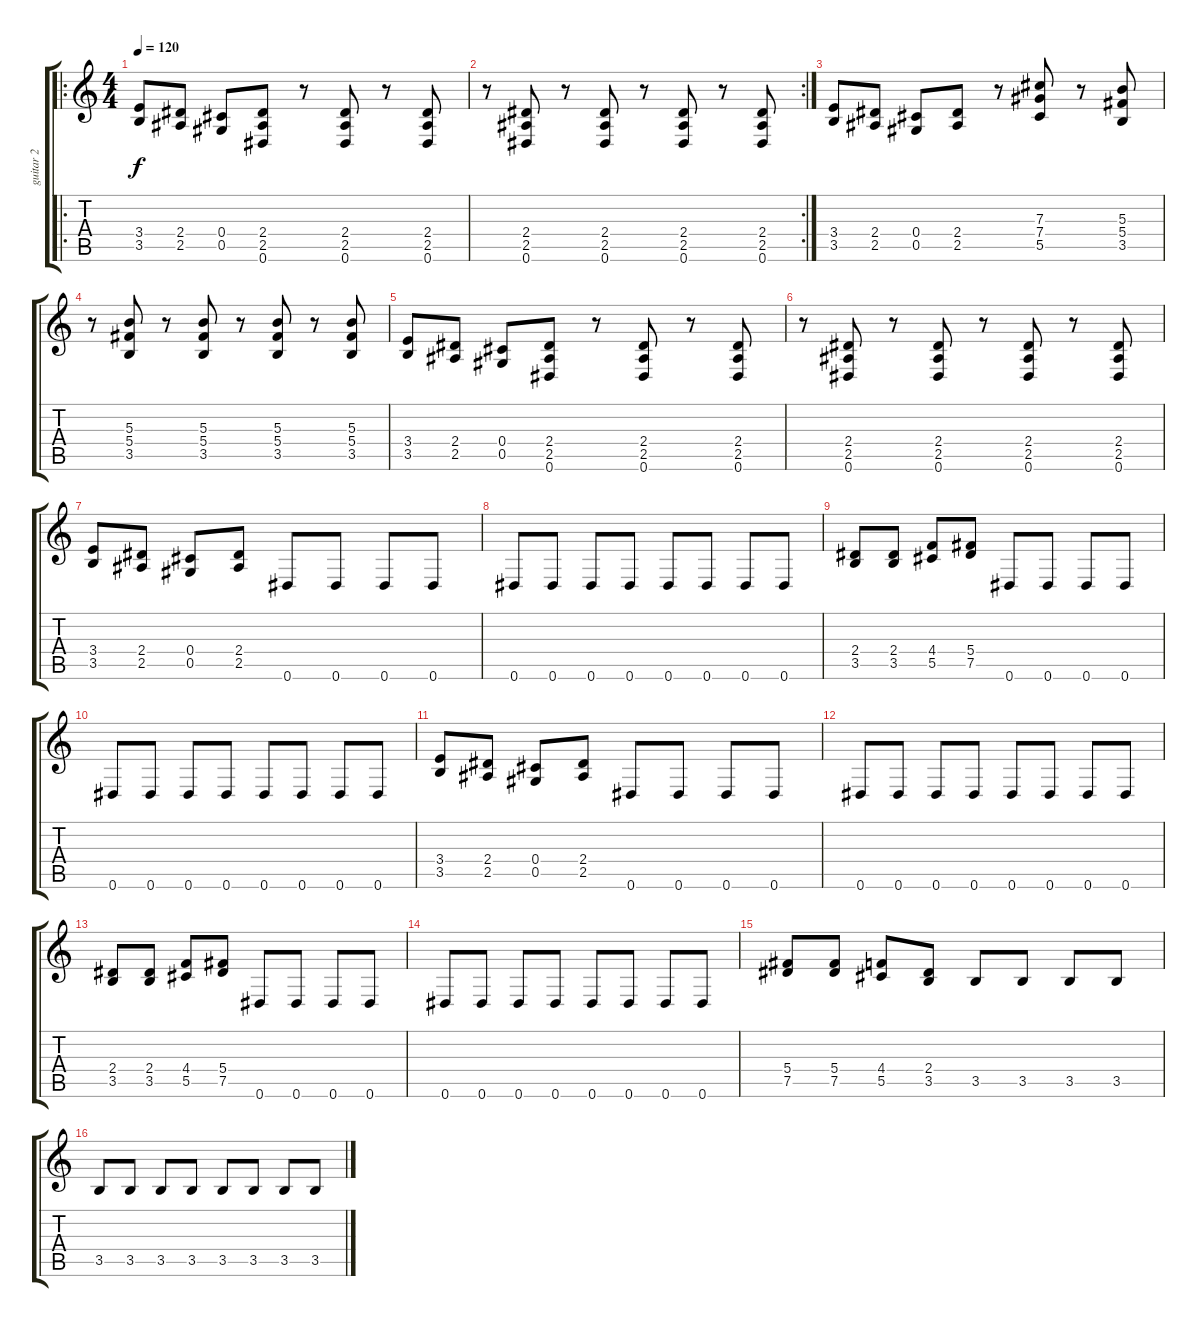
\track ("guitar 2" "guitar 2") {instrument distortionguitar}
\staff {score tabs}
\tuning (Eb4 Bb3 Gb3 Db3 Ab2 Eb2) {hide}
\ro
\ts (4 4)
\tempo 120
\clef g2
\ks c
(3.4 3.5).8{dy f} (2.4 2.5).8 (0.4 0.5).8 (2.4 2.5 0.6).8 r.8 (2.4 2.5 0.6).8 r.8 (2.4 2.5 0.6).8 |
\rc 2
r.8 (2.4 2.5 0.6).8 r.8 (2.4 2.5 0.6).8 r.8 (2.4 2.5 0.6).8 r.8 (2.4 2.5 0.6).8 |
(3.4 3.5).8 (2.4 2.5).8 (0.4 0.5).8 (2.4 2.5).8 r.8 (7.3 7.4 5.5).8 r.8 (5.3 5.4 3.5).8 |
r.8 (5.3 5.4 3.5).8 r.8 (5.3 5.4 3.5).8 r.8 (5.3 5.4 3.5).8 r.8 (5.3 5.4 3.5).8 |
(3.4 3.5).8 (2.4 2.5).8 (0.4 0.5).8 (2.4 2.5 0.6).8 r.8 (2.4 2.5 0.6).8 r.8 (2.4 2.5 0.6).8 |
r.8 (2.4 2.5 0.6).8 r.8 (2.4 2.5 0.6).8 r.8 (2.4 2.5 0.6).8 r.8 (2.4 2.5 0.6).8 |
(3.4 3.5).8 (2.4 2.5).8 (0.4 0.5).8 (2.4 2.5).8 0.6.8 0.6.8 0.6.8 0.6.8 |
0.6.8 0.6.8 0.6.8 0.6.8 0.6.8 0.6.8 0.6.8 0.6.8 |
(2.4 3.5).8 (2.4 3.5).8 (4.4 5.5).8 (5.4 7.5).8 0.6.8 0.6.8 0.6.8 0.6.8 |
0.6.8 0.6.8 0.6.8 0.6.8 0.6.8 0.6.8 0.6.8 0.6.8 |
(3.4 3.5).8 (2.4 2.5).8 (0.4 0.5).8 (2.4 2.5).8 0.6.8 0.6.8 0.6.8 0.6.8 |
0.6.8 0.6.8 0.6.8 0.6.8 0.6.8 0.6.8 0.6.8 0.6.8 |
(2.4 3.5).8 (2.4 3.5).8 (4.4 5.5).8 (5.4 7.5).8 0.6.8 0.6.8 0.6.8 0.6.8 |
0.6.8 0.6.8 0.6.8 0.6.8 0.6.8 0.6.8 0.6.8 0.6.8 |
(5.4 7.5).8 (5.4 7.5).8 (4.4 5.5).8 (2.4 3.5).8 3.5.8 3.5.8 3.5.8 3.5.8 |
3.5.8 3.5.8 3.5.8 3.5.8 3.5.8 3.5.8 3.5.8 3.5.8
